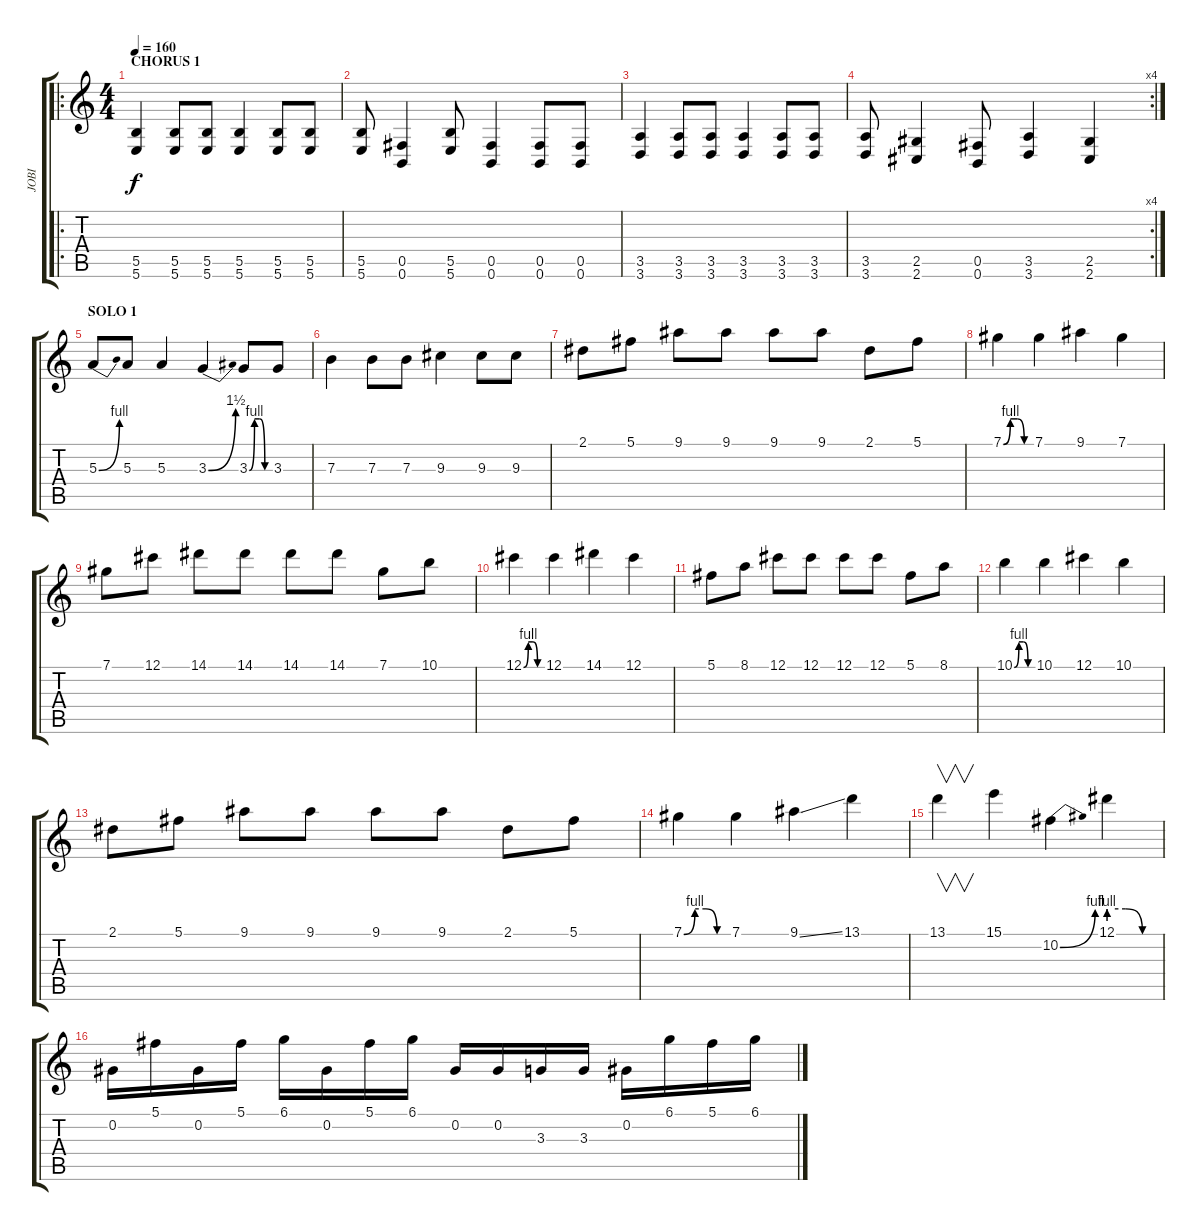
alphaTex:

\track ("JOBI" "JOBI") {instrument distortionguitar}
\staff {score tabs}
\tuning (Db4 Ab3 E3 B2 Gb2 B1) {hide}
\ro
\ts (4 4)
\section ("" "CHORUS 1")
\tempo 160
\clef g2
\ks c
(5.5 5.6).4{dy f} (5.5 5.6).8 (5.5 5.6).8 (5.5 5.6).4 (5.5 5.6).8 (5.5 5.6).8 |
(5.5 5.6).8 (0.5 0.6).4 (5.5 5.6).8 (0.5 0.6).4 (0.5 0.6).8 (0.5 0.6).8 |
(3.5 3.6).4 (3.5 3.6).8 (3.5 3.6).8 (3.5 3.6).4 (3.5 3.6).8 (3.5 3.6).8 |
\rc 4
(3.5 3.6).8 (2.5 2.6).4 (0.5 0.6).8 (3.5 3.6).4 (2.5 2.6).4 |
\section ("" "SOLO 1")
5.3{be (bend 0 0 60 4)}.8 5.3.8 5.3.4 3.3{be (bend 0 0 60 6)}.4 3.3{be (custom 0 0 15 4 30 4 45 0 60 0)}.8 3.3.8 |
7.3.4 7.3.8 7.3.8 9.3.4 9.3.8 9.3.8 |
2.1.8 5.1.8 9.1.8 9.1.8 9.1.8 9.1.8 2.1.8 5.1.8 |
7.1{be (custom 0 0 15 4 30 4 45 0 60 0)}.4 7.1.4 9.1.4 7.1.4 |
7.1.8 12.1.8 14.1.8 14.1.8 14.1.8 14.1.8 7.1.8 10.1.8 |
12.1{be (custom 0 0 15 4 30 4 45 0 60 0)}.4 12.1.4 14.1.4 12.1.4 |
5.1.8 8.1.8 12.1.8 12.1.8 12.1.8 12.1.8 5.1.8 8.1.8 |
10.1{be (custom 0 0 15 4 30 4 45 0 60 0)}.4 10.1.4 12.1.4 10.1.4 |
2.1.8 5.1.8 9.1.8 9.1.8 9.1.8 9.1.8 2.1.8 5.1.8 |
7.1{be (custom 0 0 15 4 30 4 45 0 60 0)}.4 7.1.4 9.1{ss}.4 13.1.4 |
13.1.4{v} 15.1.4 10.2{be (bend 0 0 60 4)}.4 12.1{be (custom 0 4 20 4 40 0 60 0)}.4 |
0.2.16 5.1.16 0.2.16 5.1.16 6.1.16 0.2.16 5.1.16 6.1.16 0.2.16 0.2.16 3.3.16 3.3.16 0.2.16 6.1.16 5.1.16 6.1.16
